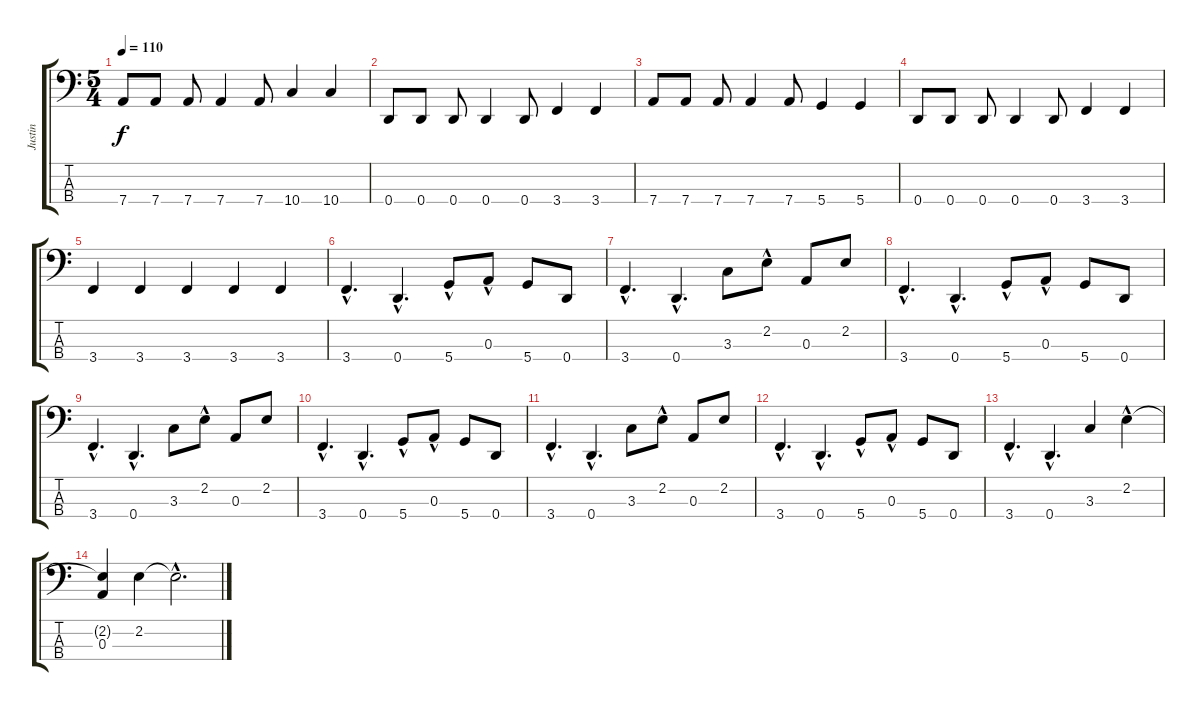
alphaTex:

\track ("Justin" "Justin") {instrument electricbassfinger}
\staff {score tabs}
\tuning (G2 D2 A1 D1) {hide}
\ts (5 4)
\tempo 110
\clef f4
\ks c
7.4.8{dy f} 7.4.8 7.4.8 7.4.4 7.4.8 10.4.4 10.4.4 |
0.4.8 0.4.8 0.4.8 0.4.4 0.4.8 3.4.4 3.4.4 |
7.4.8 7.4.8 7.4.8 7.4.4 7.4.8 5.4.4 5.4.4 |
0.4.8 0.4.8 0.4.8 0.4.4 0.4.8 3.4.4 3.4.4 |
3.4.4{volume 14} 3.4.4{volume 12} 3.4.4{volume 10} 3.4.4{volume 8} 3.4.4{volume 5} |
3.4{hac}.4{d volume 16} 0.4{hac}.4{d} 5.4{hac}.8 0.3{hac}.8 5.4.8 0.4.8 |
3.4{hac}.4{d} 0.4{hac}.4{d} 3.3.8 2.2{hac}.8 0.3.8 2.2.8 |
3.4{hac}.4{d} 0.4{hac}.4{d} 5.4{hac}.8 0.3{hac}.8 5.4.8 0.4.8 |
3.4{hac}.4{d} 0.4{hac}.4{d} 3.3.8 2.2{hac}.8 0.3.8 2.2.8 |
3.4{hac}.4{d} 0.4{hac}.4{d} 5.4{hac}.8 0.3{hac}.8 5.4.8 0.4.8 |
3.4{hac}.4{d} 0.4{hac}.4{d} 3.3.8 2.2{hac}.8 0.3.8 2.2.8 |
3.4{hac}.4{d} 0.4{hac}.4{d} 5.4{hac}.8 0.3{hac}.8 5.4.8 0.4.8 |
3.4{hac}.4{d} 0.4{hac}.4{d} 3.3.4 2.2{hac}.4 |
(2.2{t} 0.3).4 2.2.4 2.2{hac t}.2{d}
